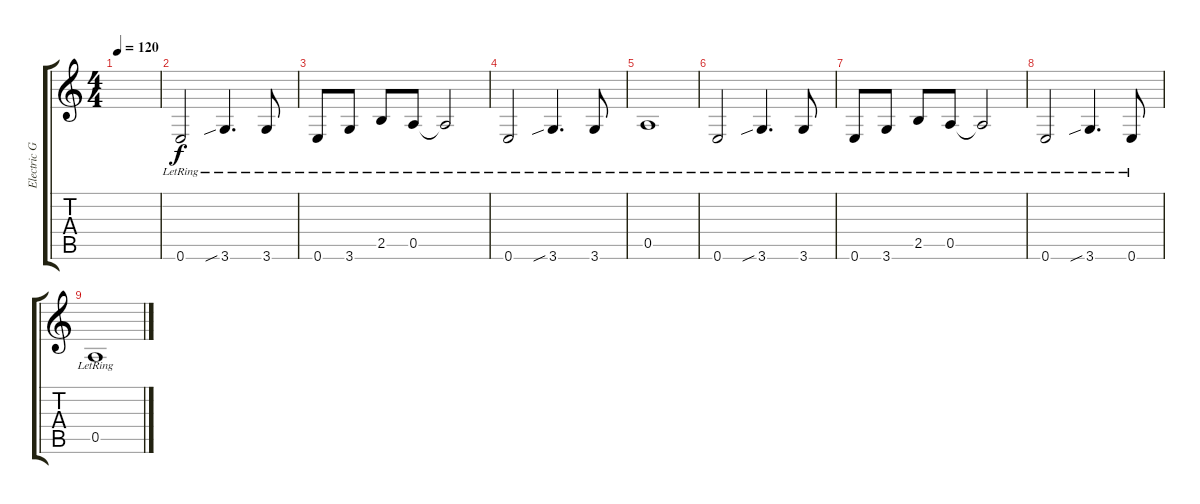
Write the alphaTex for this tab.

\track ("Electric Guitar-bass" "Electric G") {instrument electricguitarclean}
\staff {score tabs}
\tuning (E4 B3 G3 D3 A2 E2) {hide}
\ts (4 4)
\tempo 120
\clef g2
\ks c
|
0.6{lr}.2 3.6{sib lr}.4{d} 3.6{lr}.8 |
0.6{lr}.8 3.6{lr}.8 2.5{lr}.8 0.5{lr}.8 0.5{lr t}.2 |
0.6{lr}.2 3.6{sib lr}.4{d} 3.6{lr}.8 |
0.5{lr}.1 |
0.6{lr}.2 3.6{sib lr}.4{d} 3.6{lr}.8 |
0.6{lr}.8 3.6{lr}.8 2.5{lr}.8 0.5{lr}.8 0.5{lr t}.2 |
0.6{lr}.2 3.6{sib lr}.4{d} 0.6{lr}.8 |
0.5{lr}.1
